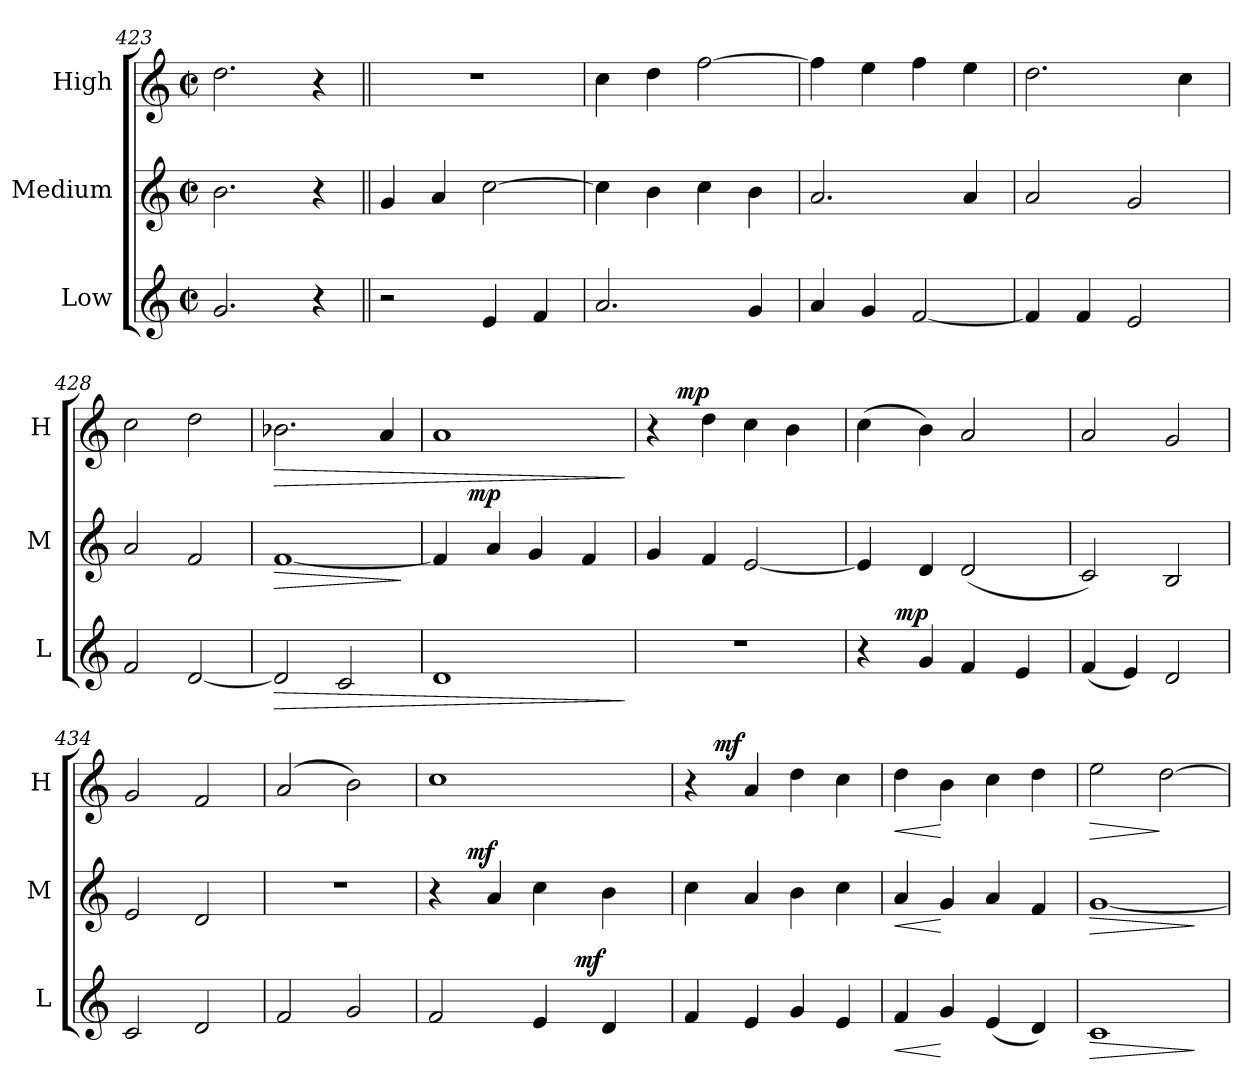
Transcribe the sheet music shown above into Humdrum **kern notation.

**kern	**dynam	**kern	**dynam	**kern	**dynam
*part3	*part3	*part2	*part2	*part1	*part1
*staff3	*staff3	*staff2	*staff2	*staff1	*staff1
*I"Low	*	*I"Medium	*	*I"High	*
*I'L	*	*I'M	*	*I'H	*
!!LO:LB:g=z
*clefG2	*	*clefG2	*	*clefG2	*
*k[]	*	*k[]	*	*k[]	*
*C:	*	*C:	*	*C:	*
*M2/2	*	*M2/2	*	*M2/2	*
*met(c|)	*	*met(c|)	*	*met(c|)	*
=423	=423	=423	=423	=423	=423
2.g/	.	2.b\	.	2.dd\	.
4r	.	4r	.	4r	.
=424||	=424||	=424||	=424||	=424||	=424||
2r	.	4g/	.	1r	.
.	.	4a/	.	.	.
4e/	.	[>2cc\	.	.	.
4f/	.	.	.	.	.
=425	=425	=425	=425	=425	=425
2.a/	.	4cc\]	.	4cc\	.
.	.	4b\	.	4dd\	.
.	.	4cc\	.	[>2ff\	.
4g/	.	4b\	.	.	.
=426	=426	=426	=426	=426	=426
4a/	.	2.a/	.	4ff\]	.
4g/	.	.	.	4ee\	.
[<2f/	.	.	.	4ff\	.
.	.	4a/	.	4ee\	.
=427	=427	=427	=427	=427	=427
4f/]	.	2a/	.	2.dd\	.
4f/	.	.	.	.	.
2e/	.	2g/	.	.	.
.	.	.	.	4cc\	.
=428	=428	=428	=428	=428	=428
2f/	.	2a/	.	2cc\	.
[>2d/	.	2f/	.	2dd\	.
!!LO:PB:g=z
=429	=429	=429	=429	=429	=429
!	!LO:HP:b	!	!LO:HP:b	!	!LO:HP:b
2d/]	>	[<1f	>	2.b-X\	>
2c/	.	.	.	.	.
.	.	.	.	4a/	.
.	.	.	]	.	.
=430	=430	=430	=430	=430	=430
*	*	*^	*	*	*
1d	.	4f/]	8.ryy	.	1a	.
!	!	!	!	!LO:DY:a	!	!
.	.	.	2ryy	mp	.	.
.	.	4a/	.	.	.	.
.	.	4g/	.	.	.	.
.	.	.	4ryy	.	.	.
.	.	4f/	.	.	.	.
.	.	.	16ryy	.	.	.
.	]	.	.	.	.	]
*	*	*v	*v	*	*	*
=431	=431	=431	=431	=431	=431
*	*	*	*	*^	*
1r	.	4g/	.	4r	12..ryy	.
!	!	!	!	!	!	!LO:DY:a
.	.	.	.	.	3%2ryy	mp
.	.	4f/	.	4dd\	.	.
.	.	[<2e/	.	4cc\	.	.
.	.	.	.	4b\	.	.
.	.	.	.	.	6ryy	.
.	.	.	.	.	48ryy	.
*	*	*	*	*v	*v	*
=432	=432	=432	=432	=432	=432
*^	*	*	*	*	*
4r	8ryy	.	4e/]	.	(>4cc\	.
.	32ryy	.	.	.	.	.
!	!	!LO:DY:a	!	!	!	!
.	2ryy	mp	.	.	.	.
4g/	.	.	4d/	.	4b\)	.
4f/	.	.	(<2d/	.	2a/	.
.	4ryy	.	.	.	.	.
4e/	.	.	.	.	.	.
.	16.ryy	.	.	.	.	.
*v	*v	*	*	*	*	*
=433	=433	=433	=433	=433	=433
(<4f/	.	2c/)	.	2a/	.
4e/)	.	.	.	.	.
2d/	.	2B/	.	2g/	.
=434	=434	=434	=434	=434	=434
2c/	.	2e/	.	2g/	.
2d/	.	2d/	.	2f/	.
!!LO:LB:g=z
=435	=435	=435	=435	=435	=435
2f/	.	1r	.	(2a/	.
2g/	.	.	.	2b\)	.
=436	=436	=436	=436	=436	=436
*^	*	*^	*	*	*
2f/	3%2ryy	.	4r	8.ryy	.	1cc	.
!	!	!	!	!	!LO:DY:a	!	!
.	.	.	.	2ryy	mf	.	.
.	.	.	4a/	.	.	.	.
4e/	.	.	4cc\	.	.	.	.
.	96ryy	.	.	.	.	.	.
!	!	!LO:DY:a	!	!	!	!	!
.	6ryy	mf	.	.	.	.	.
.	.	.	.	4ryy	.	.	.
4d/	.	.	4b\	.	.	.	.
.	12...ryy	.	.	.	.	.	.
.	.	.	.	16ryy	.	.	.
*v	*v	*	*	*	*	*	*
*	*	*v	*v	*	*	*
=437	=437	=437	=437	=437	=437
*	*	*	*	*^	*
4f/	.	4cc\	.	4r	8ryy	.
!	!	!	!	!	!	!LO:DY:a
.	.	.	.	.	2..ryy	mf
4e/	.	4a/	.	4a/	.	.
4g/	.	4b\	.	4dd\	.	.
4e/	.	4cc\	.	4cc\	.	.
=438	=438	=438	=438	=438	=438	=438
!	!LO:HP:b	!	!LO:HP:b	!	!	!LO:HP:b
*	*	*	*	*v	*v	*
4f/	<	4a/	<	4dd\	<
4g/	[	4g/	[	4b\	[
(<4e/	.	4a/	.	4cc\	.
4d/)	.	4f/	.	4dd\	.
=439	=439	=439	=439	=439	=439
!	!LO:HP:b	!	!LO:HP:b	!	!LO:HP:b
1c	>	[<1g	>	2ee\	>
.	.	.	.	[>2dd\	]
.	]	.	]	.	.
=	=	=	=	=	=
*-	*-	*-	*-	*-	*-
